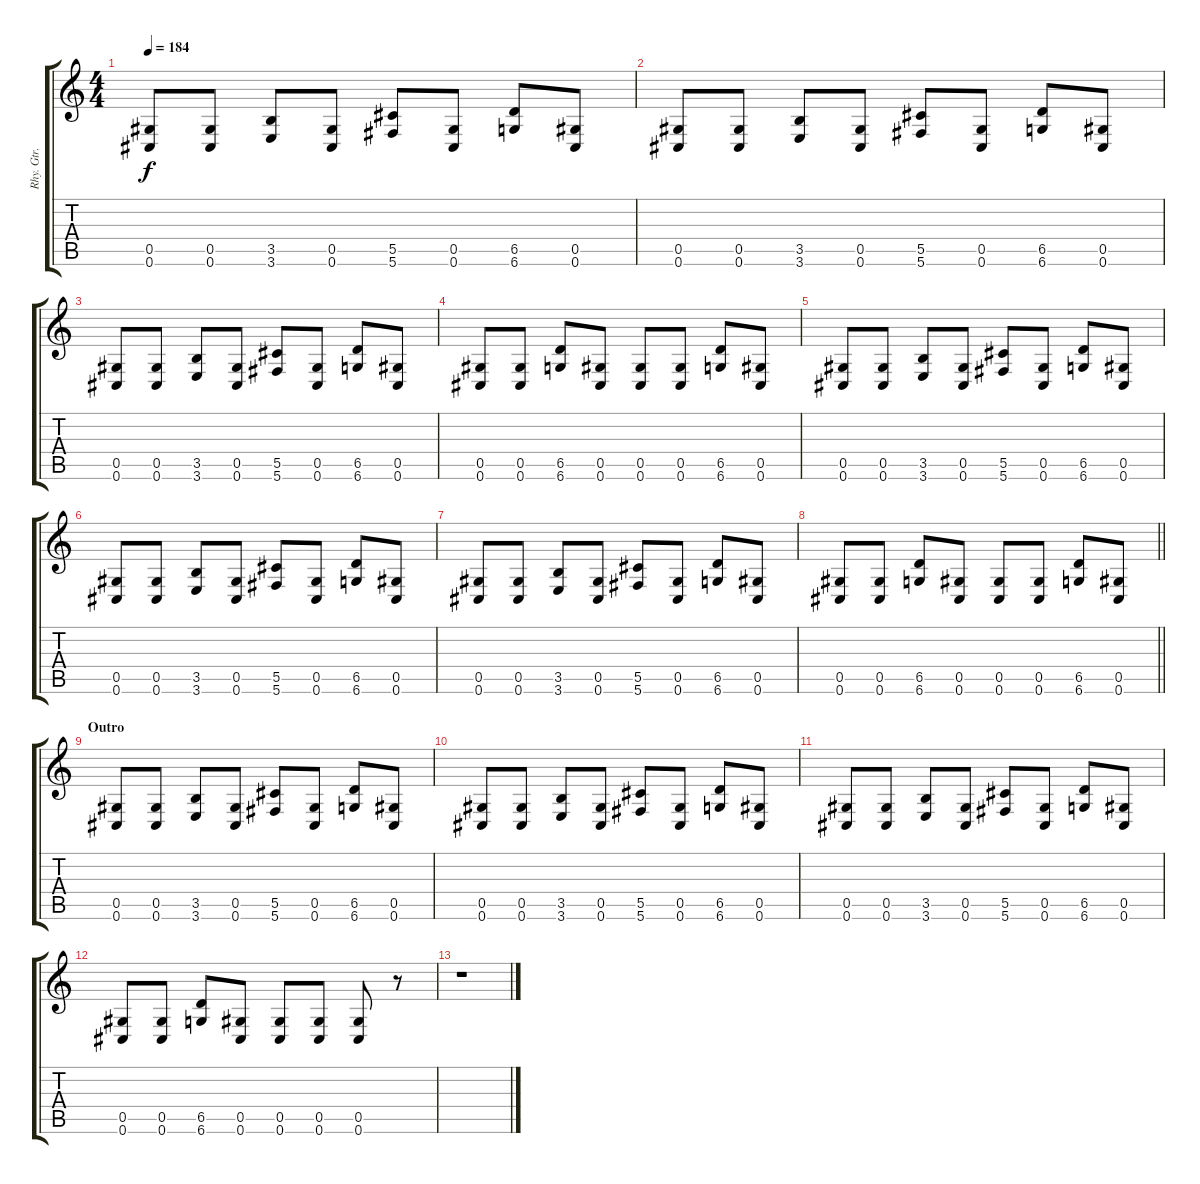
\track ("Rhy. Gtr. 1" "Rhy. Gtr. ") {instrument distortionguitar}
\staff {score tabs}
\tuning (Eb4 Bb3 Gb3 Db3 Ab2 Db2) {hide}
\ts (4 4)
\tempo 184
\clef g2
\ks c
(0.5 0.6).8{dy f} (0.5 0.6).8 (3.5 3.6).8 (0.5 0.6).8 (5.5 5.6).8 (0.5 0.6).8 (6.5 6.6).8 (0.5 0.6).8 |
(0.5 0.6).8 (0.5 0.6).8 (3.5 3.6).8 (0.5 0.6).8 (5.5 5.6).8 (0.5 0.6).8 (6.5 6.6).8 (0.5 0.6).8 |
(0.5 0.6).8 (0.5 0.6).8 (3.5 3.6).8 (0.5 0.6).8 (5.5 5.6).8 (0.5 0.6).8 (6.5 6.6).8 (0.5 0.6).8 |
(0.5 0.6).8 (0.5 0.6).8 (6.5 6.6).8 (0.5 0.6).8 (0.5 0.6).8 (0.5 0.6).8 (6.5 6.6).8 (0.5 0.6).8 |
(0.5 0.6).8 (0.5 0.6).8 (3.5 3.6).8 (0.5 0.6).8 (5.5 5.6).8 (0.5 0.6).8 (6.5 6.6).8 (0.5 0.6).8 |
(0.5 0.6).8 (0.5 0.6).8 (3.5 3.6).8 (0.5 0.6).8 (5.5 5.6).8 (0.5 0.6).8 (6.5 6.6).8 (0.5 0.6).8 |
(0.5 0.6).8 (0.5 0.6).8 (3.5 3.6).8 (0.5 0.6).8 (5.5 5.6).8 (0.5 0.6).8 (6.5 6.6).8 (0.5 0.6).8 |
\barLineRight lightlight
(0.5 0.6).8 (0.5 0.6).8 (6.5 6.6).8 (0.5 0.6).8 (0.5 0.6).8 (0.5 0.6).8 (6.5 6.6).8 (0.5 0.6).8 |
\section ("" "Outro")
(0.5 0.6).8 (0.5 0.6).8 (3.5 3.6).8 (0.5 0.6).8 (5.5 5.6).8 (0.5 0.6).8 (6.5 6.6).8 (0.5 0.6).8 |
(0.5 0.6).8 (0.5 0.6).8 (3.5 3.6).8 (0.5 0.6).8 (5.5 5.6).8 (0.5 0.6).8 (6.5 6.6).8 (0.5 0.6).8 |
(0.5 0.6).8 (0.5 0.6).8 (3.5 3.6).8 (0.5 0.6).8 (5.5 5.6).8 (0.5 0.6).8 (6.5 6.6).8 (0.5 0.6).8 |
(0.5 0.6).8 (0.5 0.6).8 (6.5 6.6).8 (0.5 0.6).8 (0.5 0.6).8 (0.5 0.6).8 (0.5 0.6).8 r.8 |
r.1
